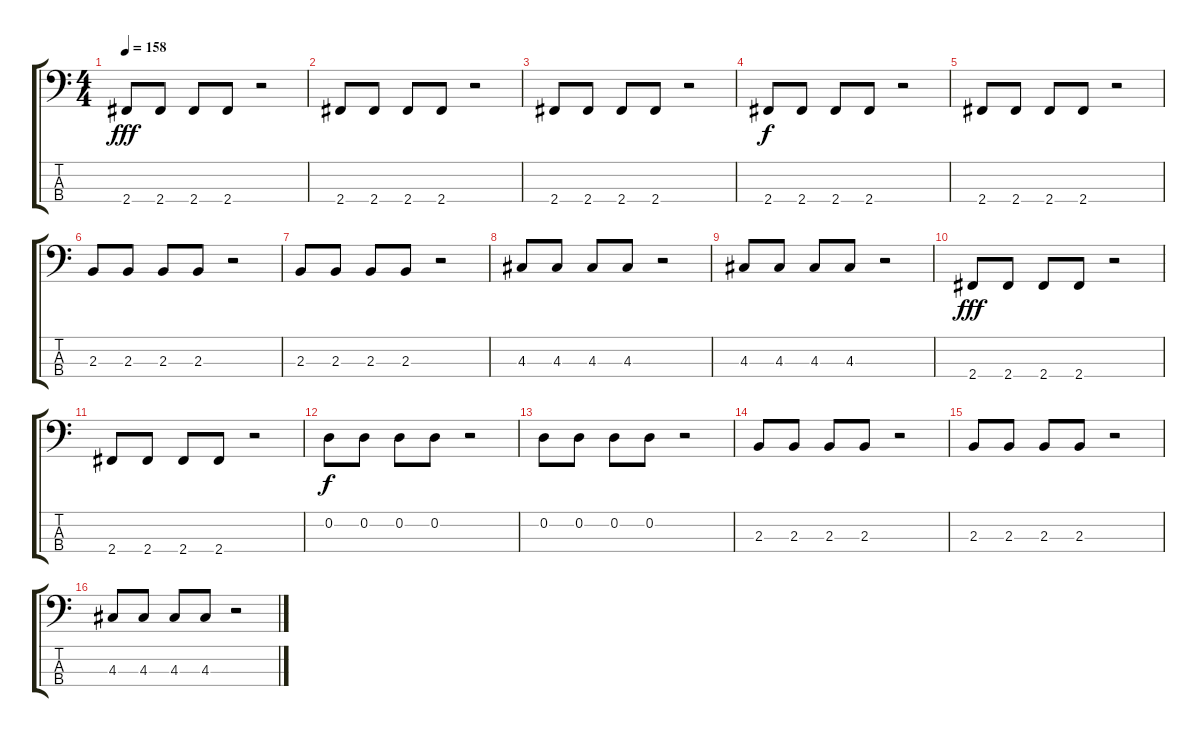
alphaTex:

\track "" {instrument synthbass1}
\staff {score tabs}
\tuning (G2 D2 A1 E1) {hide}
\ts (4 4)
\tempo 158
\clef f4
\ks c
2.4.8{dy fff} 2.4.8 2.4.8 2.4.8 r.2 |
2.4.8 2.4.8 2.4.8 2.4.8 r.2 |
2.4.8 2.4.8 2.4.8 2.4.8 r.2 |
2.4.8{dy f} 2.4.8 2.4.8 2.4.8 r.2 |
2.4.8 2.4.8 2.4.8 2.4.8 r.2 |
2.3.8 2.3.8 2.3.8 2.3.8 r.2 |
2.3.8 2.3.8 2.3.8 2.3.8 r.2 |
4.3.8 4.3.8 4.3.8 4.3.8 r.2 |
4.3.8 4.3.8 4.3.8 4.3.8 r.2 |
2.4.8{dy fff} 2.4.8 2.4.8 2.4.8 r.2 |
2.4.8 2.4.8 2.4.8 2.4.8 r.2 |
0.2.8{dy f} 0.2.8 0.2.8 0.2.8 r.2 |
0.2.8 0.2.8 0.2.8 0.2.8 r.2 |
2.3.8 2.3.8 2.3.8 2.3.8 r.2 |
2.3.8 2.3.8 2.3.8 2.3.8 r.2 |
4.3.8 4.3.8 4.3.8 4.3.8 r.2
